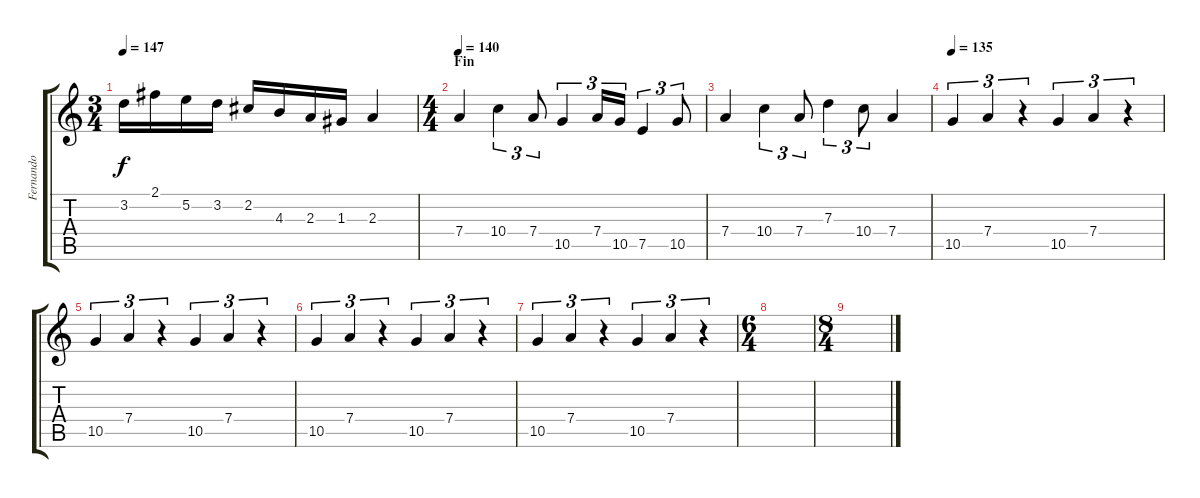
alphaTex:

\track ("Fernando" "Fernando") {instrument flute}
\staff {score tabs}
\tuning (E5 B4 G4 D4 A3 E3) {hide}
\ts (3 4)
\tempo 147
\clef g2
\ks c
3.2.16{dy f} 2.1.16 5.2.16 3.2.16 2.2.16 4.3.16 2.3.16 1.3.16 2.3.4 |
\ts (4 4)
\section ("" "Fin")
\tempo 140
7.4.4 10.4.4{tu (3 2)} 7.4.8{tu (3 2)} 10.5.4{tu (3 2)} 7.4.16{tu (3 2)} 10.5.16{tu (3 2)} 7.5.4{tu (3 2)} 10.5.8{tu (3 2)} |
7.4.4 10.4.4{tu (3 2)} 7.4.8{tu (3 2)} 7.3.4{tu (3 2)} 10.4.8{tu (3 2)} 7.4.4 |
\tempo 135
10.5.4{tu (3 2)} 7.4.4{tu (3 2)} r.4{tu (3 2)} 10.5.4{tu (3 2)} 7.4.4{tu (3 2)} r.4{tu (3 2)} |
10.5.4{tu (3 2)} 7.4.4{tu (3 2)} r.4{tu (3 2)} 10.5.4{tu (3 2)} 7.4.4{tu (3 2)} r.4{tu (3 2)} |
10.5.4{tu (3 2)} 7.4.4{tu (3 2)} r.4{tu (3 2)} 10.5.4{tu (3 2)} 7.4.4{tu (3 2)} r.4{tu (3 2)} |
10.5.4{tu (3 2)} 7.4.4{tu (3 2)} r.4{tu (3 2)} 10.5.4{tu (3 2)} 7.4.4{tu (3 2)} r.4{tu (3 2)} |
\ts (6 4)
|
\ts (8 4)
